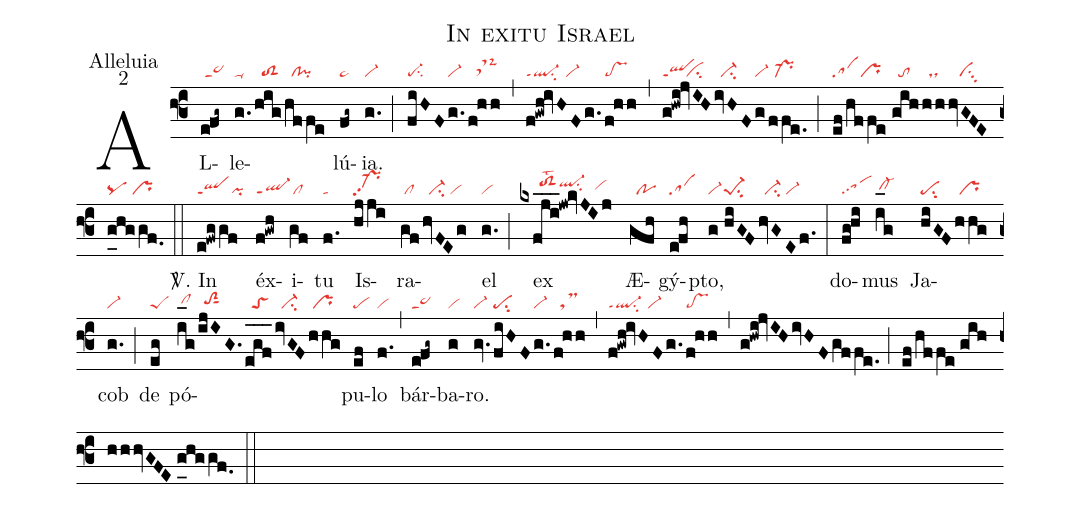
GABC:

name:In exitu Israel;
office-part:Alleluia;
mode:2;
nabc-lines:1;
%%
(f3) AL(e!fg~|/sc~)le(g.|ta-|/hig|//toS2|/hffe|//cl!pi)lú(fg~|pe~){ia}.(g.|vi-) (;)
(fiHF|pe-su2|/g.|vi-|/f!hh|//tsM-) (,)
(f!gwh!ivHF/g.|ql-ppt1su2/vi-|/f!hh|pt) (,)
(g!hwi!jvIH|qlppt1```ci|/ivHF|//ci-|/g|vi-|ffe.|//pr-) (;)
(ef/hffe|sapr|//gih|//to|hh|//ds|hvGFE|///visu3|//g_[uh:l]hggf.0|pq/pr) (::)

<sp>V/</sp>. In(e!fwggf|qlppt1pi) éx(f!gwh|ql-ppt1)i(gf|/cl)tu(f.|ta) Is(hjji|pr-hipp2)ra(gf|/cl|/hvFEg|//ci-/vi)el(g.|vi) (;)
ex(kxfji___!jw!kvJIj|//////toS2hilst2ql-hisu2vihh) Æ(gfh|//po)gý(e!fh|sa)pto,(g|vi-|//hiGF|pe-1su2|/hvGEf.|//ci-/vi-) (:)
do(fg!hi|sapp1)mus(i_[oh:h]g|/cl-hh) Ja(hiGF|pesu2|/hhg|/pr)cob(g.|vi-) (;)
de(eg|peS) pó(i_[oh:h]g|/clhh|/ijIG.|//toS2hhsut1|/e_[oh:h]g_[oh:h]f_[oh:h]|//toS|/ivGF|//ci-|/hhg|/pr)pu(ef|pe)lo(f.|vi) (,)
bár(e!fg~|sc~)ba(g|vi)ro.(gv.|vi-|/fiHF|pesu2|/g.|vi-|/f!hh|//tsM) (,)
(f!gwh!ivHF/g.|ql-ppt1su2/vi-|/f!hh|pt) (,)
(g!hwi!jvIH/ivHF/gffe.) (;)
(ef/hffe//gihhhhvGFE//g_[uh:l]hggf.0) (::)
